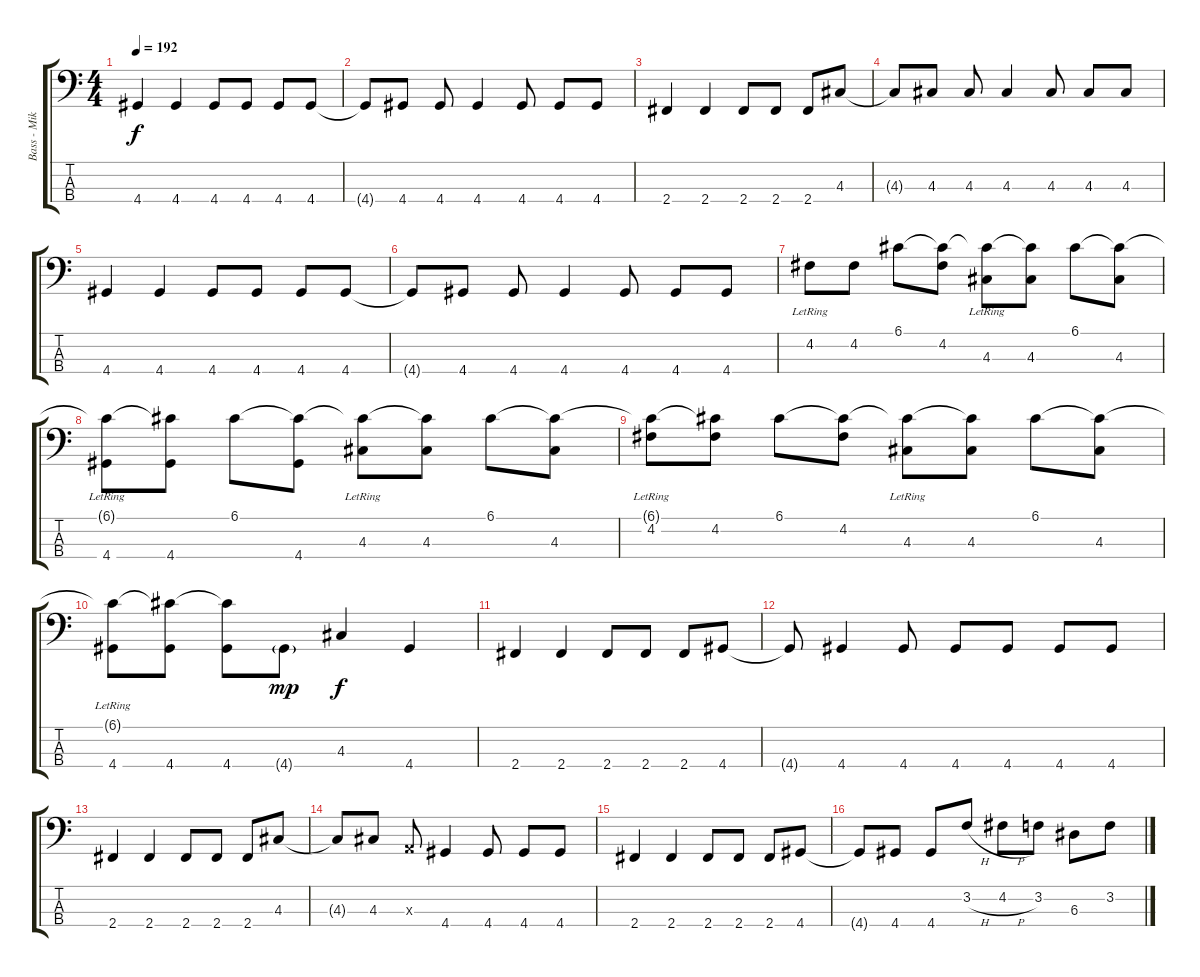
\track ("Bass - Mike Dirnt" "Bass - Mik") {instrument electricbassfinger}
\staff {score tabs}
\tuning (G2 D2 A1 E1) {hide}
\ts (4 4)
\tempo 192
\clef f4
\ks c
4.4.4{dy f} 4.4.4 4.4.8 4.4.8 4.4.8 4.4.8 |
4.4{t}.8 4.4.8 4.4.8 4.4.4 4.4.8 4.4.8 4.4.8 |
2.4.4 2.4.4 2.4.8 2.4.8 2.4.8 4.3.8 |
4.3{t}.8 4.3.8 4.3.8 4.3.4 4.3.8 4.3.8 4.3.8 |
4.4.4 4.4.4 4.4.8 4.4.8 4.4.8 4.4.8 |
4.4{t}.8 4.4.8 4.4.8 4.4.4 4.4.8 4.4.8 4.4.8 |
4.2{lr}.8 4.2.8 6.1.8 (6.1{t} 4.2).8 (6.1{t} 4.3{lr}).8 (6.1{t} 4.3).8 6.1.8 (6.1{t} 4.3).8 |
(6.1{t} 4.4{lr}).8 (6.1{t} 4.4).8 6.1.8 (6.1{t} 4.4).8 (6.1{t} 4.3{lr}).8 (6.1{t} 4.3).8 6.1.8 (6.1{t} 4.3).8 |
(6.1{t} 4.2{lr}).8 (6.1{t} 4.2).8 6.1.8 (6.1{t} 4.2).8 (6.1{t} 4.3{lr}).8 (6.1{t} 4.3).8 6.1.8 (6.1{t} 4.3).8 |
(6.1{t} 4.4{lr}).8 (6.1{t} 4.4).8 (6.1{t} 4.4).8 4.4{g}.8{dy mp} 4.3.4{dy f} 4.4.4 |
2.4.4 2.4.4 2.4.8 2.4.8 2.4.8 4.4.8 |
4.4{t}.8 4.4.4 4.4.8 4.4.8 4.4.8 4.4.8 4.4.8 |
2.4.4 2.4.4 2.4.8 2.4.8 2.4.8 4.3.8 |
4.3{t}.8 4.3.8 0.3{x}.8 4.4.4 4.4.8 4.4.8 4.4.8 |
2.4.4 2.4.4 2.4.8 2.4.8 2.4.8 4.4.8 |
4.4{t}.8 4.4.8 4.4.8 3.2{h}.8 4.2{h}.8 3.2.8 6.3.8 3.2.8
